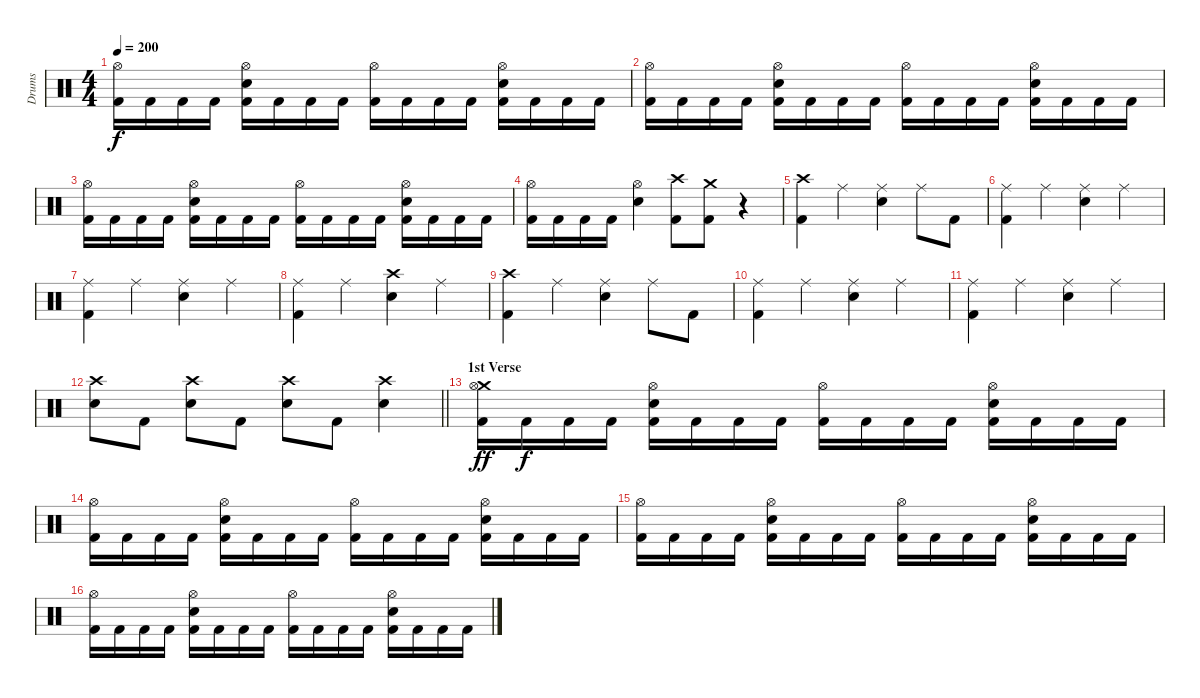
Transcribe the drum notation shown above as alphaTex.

\track ("Drums" "Drums") {instrument percussion}
\staff {score}
\articulation defaults
\ts (4 4)
\tempo 200
\clef neutral
\ks c
("Hi-Hat (open)" "Kick (hit) 2").16{dy f} "Kick (hit) 2".16 "Kick (hit) 2".16 "Kick (hit) 2".16 ("Hi-Hat (open)" "Electric Snare (hit)" "Kick (hit) 2").16 "Kick (hit) 2".16 "Kick (hit) 2".16 "Kick (hit) 2".16 ("Hi-Hat (open)" "Kick (hit) 2").16 "Kick (hit) 2".16 "Kick (hit) 2".16 "Kick (hit) 2".16 ("Hi-Hat (open)" "Electric Snare (hit)" "Kick (hit) 2").16 "Kick (hit) 2".16 "Kick (hit) 2".16 "Kick (hit) 2".16 |
("Hi-Hat (open)" "Kick (hit) 2").16 "Kick (hit) 2".16 "Kick (hit) 2".16 "Kick (hit) 2".16 ("Hi-Hat (open)" "Electric Snare (hit)" "Kick (hit) 2").16 "Kick (hit) 2".16 "Kick (hit) 2".16 "Kick (hit) 2".16 ("Hi-Hat (open)" "Kick (hit) 2").16 "Kick (hit) 2".16 "Kick (hit) 2".16 "Kick (hit) 2".16 ("Hi-Hat (open)" "Electric Snare (hit)" "Kick (hit) 2").16 "Kick (hit) 2".16 "Kick (hit) 2".16 "Kick (hit) 2".16 |
("Hi-Hat (open)" "Kick (hit) 2").16 "Kick (hit) 2".16 "Kick (hit) 2".16 "Kick (hit) 2".16 ("Hi-Hat (open)" "Electric Snare (hit)" "Kick (hit) 2").16 "Kick (hit) 2".16 "Kick (hit) 2".16 "Kick (hit) 2".16 ("Hi-Hat (open)" "Kick (hit) 2").16 "Kick (hit) 2".16 "Kick (hit) 2".16 "Kick (hit) 2".16 ("Hi-Hat (open)" "Electric Snare (hit)" "Kick (hit) 2").16 "Kick (hit) 2".16 "Kick (hit) 2".16 "Kick (hit) 2".16 |
("Hi-Hat (open)" "Kick (hit) 2").16 "Kick (hit) 2".16 "Kick (hit) 2".16 "Kick (hit) 2".16 ("Hi-Hat (open)" "Electric Snare (hit)").4 ("Crash high (hit)" "Kick (hit) 2").8 ("Crash medium (hit)" "Kick (hit) 2").8 r.4 |
("Crash high (hit)" "Kick (hit) 2").4 "Ride (middle)".4 ("Ride (middle)" "Electric Snare (hit)").4 "Ride (middle)".8 "Kick (hit) 2".8 |
("Ride (middle)" "Kick (hit) 2").4 "Ride (middle)".4 ("Ride (middle)" "Electric Snare (hit)").4 "Ride (middle)".4 |
("Ride (middle)" "Kick (hit) 2").4 "Ride (middle)".4 ("Ride (middle)" "Electric Snare (hit)").4 "Ride (middle)".4 |
("Ride (middle)" "Kick (hit) 2").4 "Ride (middle)".4 ("Crash high (hit)" "Electric Snare (hit)").4 "Ride (middle)".4 |
("Crash high (hit)" "Kick (hit) 2").4 "Ride (middle)".4 ("Ride (middle)" "Electric Snare (hit)").4 "Ride (middle)".8 "Kick (hit) 2".8 |
("Ride (middle)" "Kick (hit) 2").4 "Ride (middle)".4 ("Ride (middle)" "Electric Snare (hit)").4 "Ride (middle)".4 |
("Ride (middle)" "Kick (hit) 2").4 "Ride (middle)".4 ("Ride (middle)" "Electric Snare (hit)").4 "Ride (middle)".4 |
\barLineRight lightlight
("Crash high (hit)" "Electric Snare (hit)").8 "Kick (hit) 2".8 ("Crash high (hit)" "Electric Snare (hit)").8 "Kick (hit) 2".8 ("Crash high (hit)" "Electric Snare (hit)").8 "Kick (hit) 2".8 ("Crash high (hit)" "Electric Snare (hit)").4 |
\section ("" "1st Verse")
("Crash medium (hit)" "Hi-Hat (open)" "Kick (hit) 2").16{dy ff} "Kick (hit) 2".16{dy f} "Kick (hit) 2".16 "Kick (hit) 2".16 ("Hi-Hat (open)" "Electric Snare (hit)" "Kick (hit) 2").16 "Kick (hit) 2".16 "Kick (hit) 2".16 "Kick (hit) 2".16 ("Hi-Hat (open)" "Kick (hit) 2").16 "Kick (hit) 2".16 "Kick (hit) 2".16 "Kick (hit) 2".16 ("Hi-Hat (open)" "Electric Snare (hit)" "Kick (hit) 2").16 "Kick (hit) 2".16 "Kick (hit) 2".16 "Kick (hit) 2".16 |
("Hi-Hat (open)" "Kick (hit) 2").16 "Kick (hit) 2".16 "Kick (hit) 2".16 "Kick (hit) 2".16 ("Hi-Hat (open)" "Electric Snare (hit)" "Kick (hit) 2").16 "Kick (hit) 2".16 "Kick (hit) 2".16 "Kick (hit) 2".16 ("Hi-Hat (open)" "Kick (hit) 2").16 "Kick (hit) 2".16 "Kick (hit) 2".16 "Kick (hit) 2".16 ("Hi-Hat (open)" "Electric Snare (hit)" "Kick (hit) 2").16 "Kick (hit) 2".16 "Kick (hit) 2".16 "Kick (hit) 2".16 |
("Hi-Hat (open)" "Kick (hit) 2").16 "Kick (hit) 2".16 "Kick (hit) 2".16 "Kick (hit) 2".16 ("Hi-Hat (open)" "Electric Snare (hit)" "Kick (hit) 2").16 "Kick (hit) 2".16 "Kick (hit) 2".16 "Kick (hit) 2".16 ("Hi-Hat (open)" "Kick (hit) 2").16 "Kick (hit) 2".16 "Kick (hit) 2".16 "Kick (hit) 2".16 ("Hi-Hat (open)" "Electric Snare (hit)" "Kick (hit) 2").16 "Kick (hit) 2".16 "Kick (hit) 2".16 "Kick (hit) 2".16 |
("Hi-Hat (open)" "Kick (hit) 2").16 "Kick (hit) 2".16 "Kick (hit) 2".16 "Kick (hit) 2".16 ("Hi-Hat (open)" "Electric Snare (hit)" "Kick (hit) 2").16 "Kick (hit) 2".16 "Kick (hit) 2".16 "Kick (hit) 2".16 ("Hi-Hat (open)" "Kick (hit) 2").16 "Kick (hit) 2".16 "Kick (hit) 2".16 "Kick (hit) 2".16 ("Hi-Hat (open)" "Electric Snare (hit)" "Kick (hit) 2").16 "Kick (hit) 2".16 "Kick (hit) 2".16 "Kick (hit) 2".16
